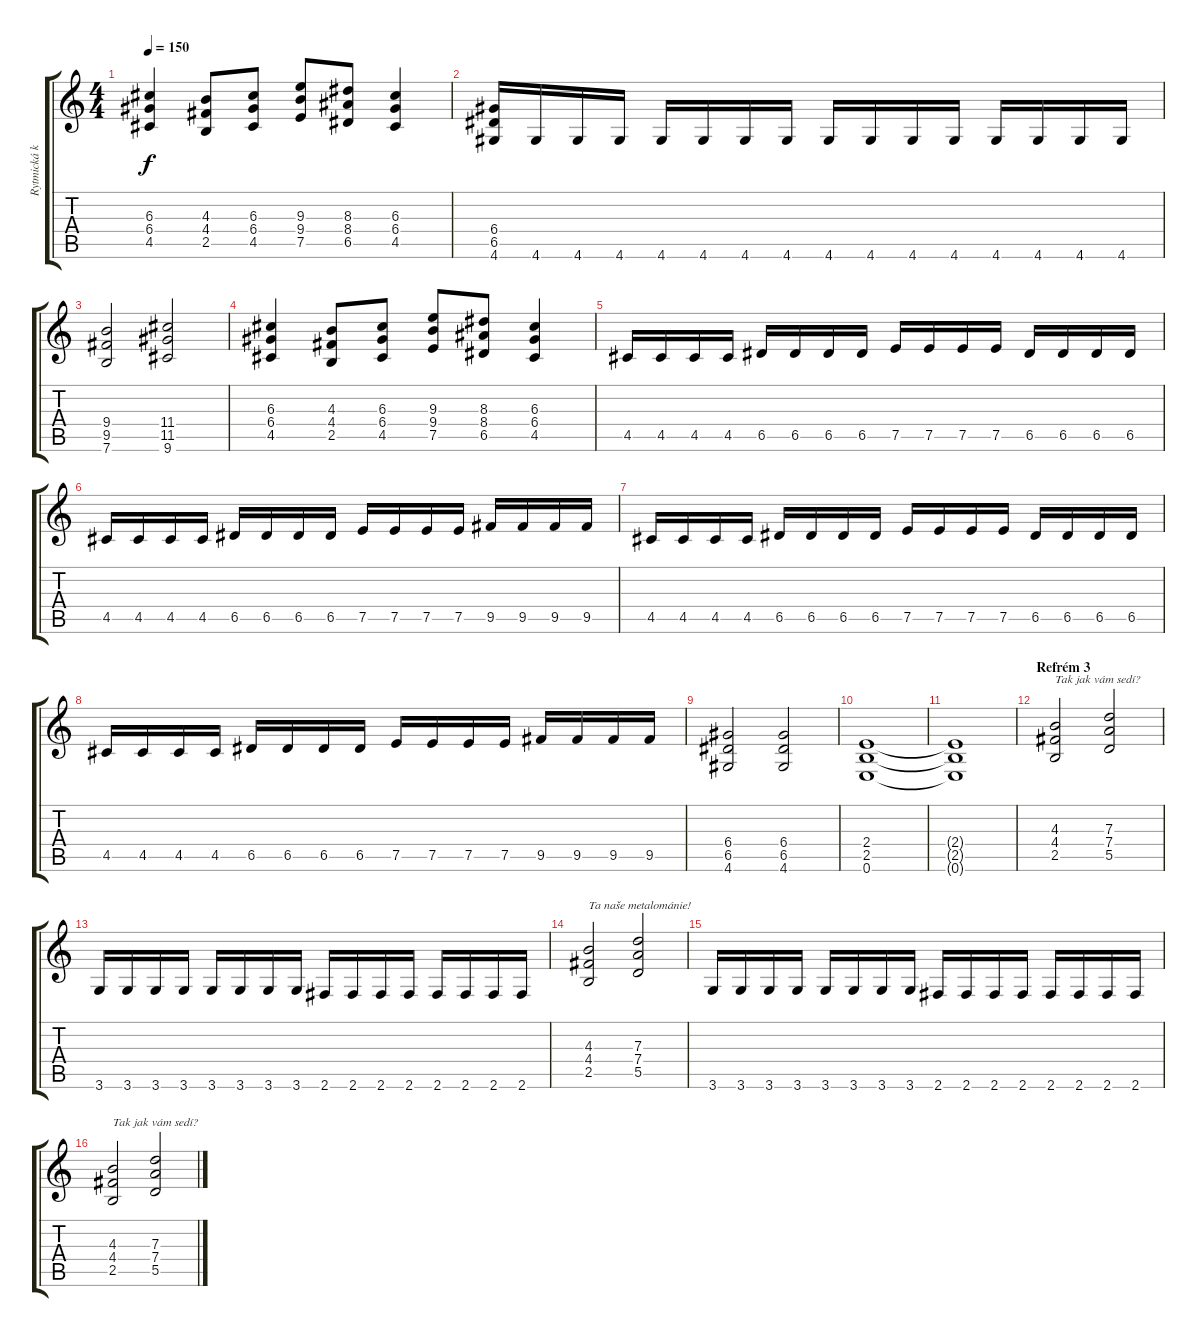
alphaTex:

\track ("Rytmická kytara" "Rytmická k") {instrument overdrivenguitar}
\staff {score tabs}
\tuning (E4 B3 G3 D3 A2 E2) {hide}
\ts (4 4)
\tempo 150
\clef g2
\ks c
(6.3 6.4 4.5).4{dy f} (4.3 4.4 2.5).8 (6.3 6.4 4.5).8 (9.3 9.4 7.5).8 (8.3 8.4 6.5).8 (6.3 6.4 4.5).4 |
(6.4 6.5 4.6).16 4.6.16 4.6.16 4.6.16 4.6.16 4.6.16 4.6.16 4.6.16 4.6.16 4.6.16 4.6.16 4.6.16 4.6.16 4.6.16 4.6.16 4.6.16 |
(9.4 9.5 7.6).2 (11.4 11.5 9.6).2 |
(6.3 6.4 4.5).4 (4.3 4.4 2.5).8 (6.3 6.4 4.5).8 (9.3 9.4 7.5).8 (8.3 8.4 6.5).8 (6.3 6.4 4.5).4 |
4.5.16 4.5.16 4.5.16 4.5.16 6.5.16 6.5.16 6.5.16 6.5.16 7.5.16 7.5.16 7.5.16 7.5.16 6.5.16 6.5.16 6.5.16 6.5.16 |
4.5.16 4.5.16 4.5.16 4.5.16 6.5.16 6.5.16 6.5.16 6.5.16 7.5.16 7.5.16 7.5.16 7.5.16 9.5.16 9.5.16 9.5.16 9.5.16 |
4.5.16 4.5.16 4.5.16 4.5.16 6.5.16 6.5.16 6.5.16 6.5.16 7.5.16 7.5.16 7.5.16 7.5.16 6.5.16 6.5.16 6.5.16 6.5.16 |
4.5.16 4.5.16 4.5.16 4.5.16 6.5.16 6.5.16 6.5.16 6.5.16 7.5.16 7.5.16 7.5.16 7.5.16 9.5.16 9.5.16 9.5.16 9.5.16 |
(6.4 6.5 4.6).2 (6.4 6.5 4.6).2 |
(2.4 2.5 0.6).1 |
(2.4{t} 2.5{t} 0.6{t}).1 |
\section ("" "Refrém 3")
(4.3 4.4 2.5).2{txt "Tak jak vám sedí?"} (7.3 7.4 5.5).2 |
3.6.16 3.6.16 3.6.16 3.6.16 3.6.16 3.6.16 3.6.16 3.6.16 2.6.16 2.6.16 2.6.16 2.6.16 2.6.16 2.6.16 2.6.16 2.6.16 |
(4.3 4.4 2.5).2{txt "Ta naše metalománie!"} (7.3 7.4 5.5).2 |
3.6.16 3.6.16 3.6.16 3.6.16 3.6.16 3.6.16 3.6.16 3.6.16 2.6.16 2.6.16 2.6.16 2.6.16 2.6.16 2.6.16 2.6.16 2.6.16 |
(4.3 4.4 2.5).2{txt "Tak jak vám sedí?"} (7.3 7.4 5.5).2
